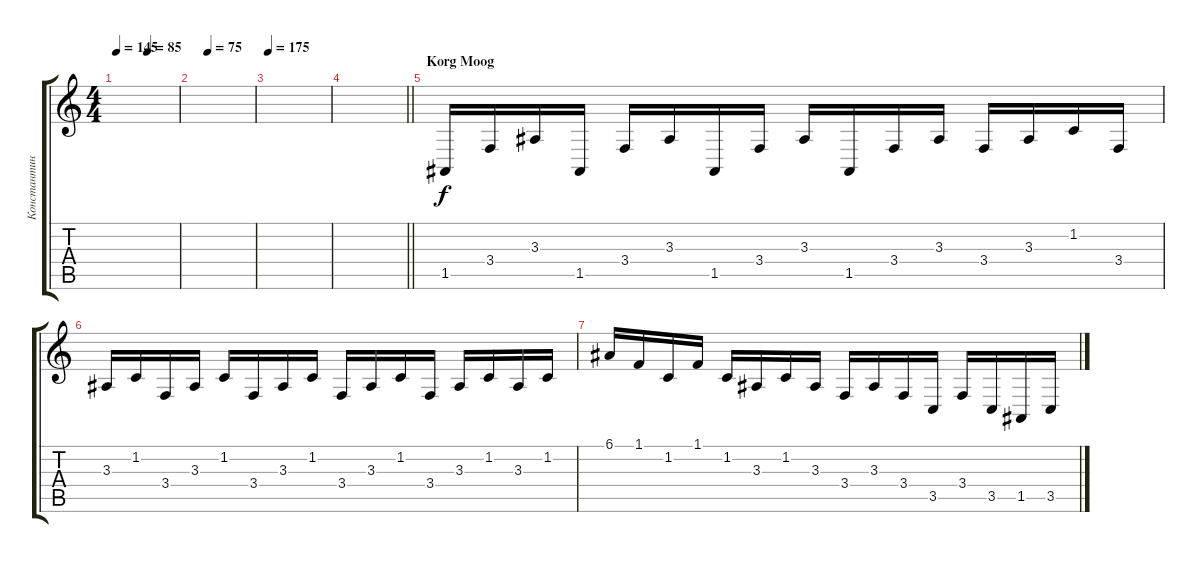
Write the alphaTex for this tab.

\track ("Константин Бекрев" "Константин") {instrument lead2sawtooth}
\staff {score tabs}
\tuning (E4 B3 G3 D3 A2 E2) {hide}
\ts (4 4)
\tempo 80
\tempo (75 0.5)
\tempo 145
\tempo (85 0.5)
\clef g2
\ks c
|
\tempo (65 0.25)
\tempo (75 0.25)
|
\tempo 175
|
\barLineRight lightlight
|
\section ("" "Korg Moog")
1.5.16{volume 12 instrument synthbass1} 3.4.16 3.3.16 1.5.16 3.4.16 3.3.16 1.5.16 3.4.16 3.3.16 1.5.16 3.4.16 3.3.16 3.4.16 3.3.16 1.2.16 3.4.16 |
3.3.16 1.2.16 3.4.16 3.3.16 1.2.16 3.4.16 3.3.16 1.2.16 3.4.16 3.3.16 1.2.16 3.4.16 3.3.16 1.2.16 3.3.16 1.2.16 |
6.1.16 1.1.16 1.2.16 1.1.16 1.2.16 3.3.16 1.2.16 3.3.16 3.4.16 3.3.16 3.4.16 3.5.16 3.4.16 3.5.16 1.5.16 3.5.16
